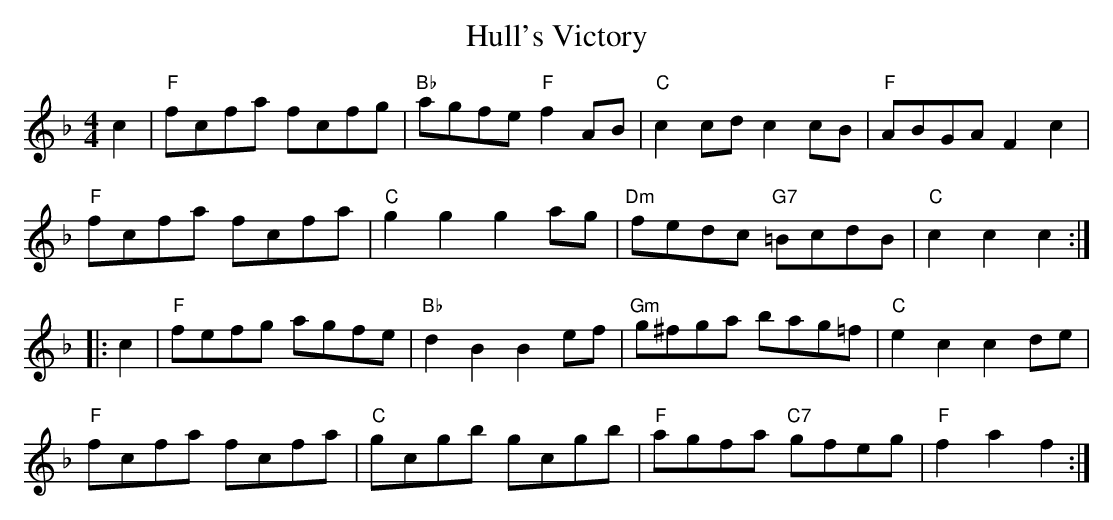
X:1
T:Hull's Victory
M:4/4
L:1/4
K:F
c|"F"f/2c/2f/2a/2 f/2c/2f/2g/2|"Bb"a/2g/2f/2e/2 "F"fA/2B/2|"C"cc/2d/2 cc/2B/2|\
"F"A/2B/2G/2A/2 Fc|
"F"f/2c/2f/2a/2 f/2c/2f/2a/2|"C"gg ga/2g/2|"Dm"f/2e/2d/2c/2 "G7"=B/2c/2d/2B/2|\
"C"cc c:|
|:c|"F"f/2e/2f/2g/2 a/2g/2f/2e/2|"Bb"dB Be/2f/2|"Gm"g/2^f/2g/2a/2 b/2a/2g/2=f/2|\
"C"ec cd/2e/2|
"F"f/2c/2f/2a/2 f/2c/2f/2a/2|"C"g/2c/2g/2b/2 g/2c/2g/2b/2|\
"F"a/2g/2f/2a/2 "C7"g/2f/2e/2g/2|"F"fa f:|
